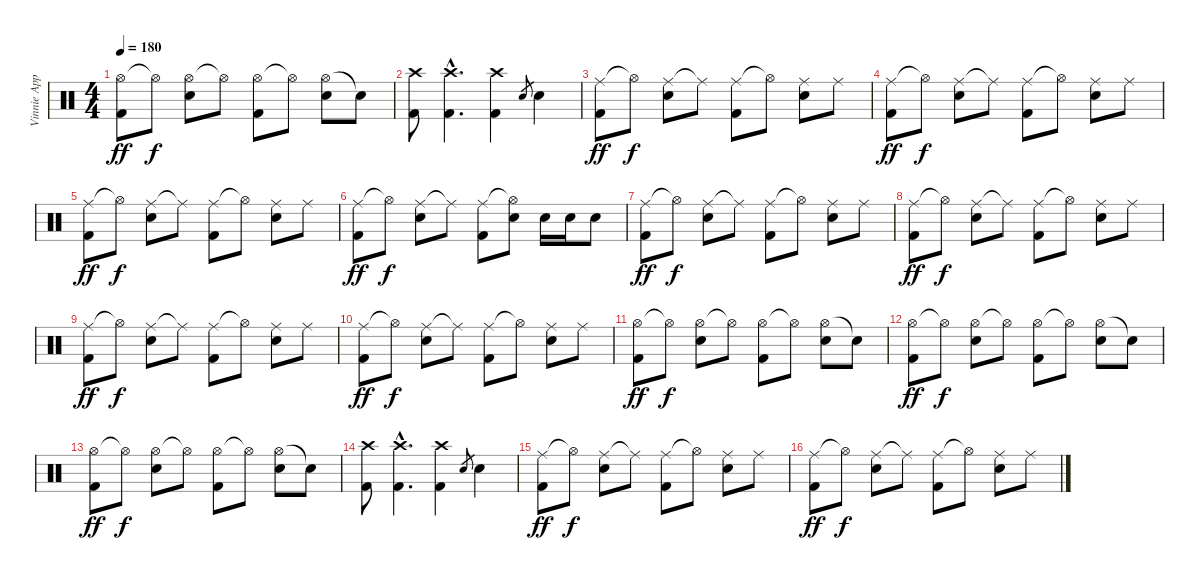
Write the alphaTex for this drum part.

\track ("Vinnie Appice" "Vinnie App") {instrument percussion}
\staff {score}
\articulation defaults
\ts (4 4)
\tempo 180
\clef neutral
\ks c
("Hi-Hat (open)" "Kick (hit) 2").8{dy ff} "Hi-Hat (open)"{t}.8{dy f} ("Hi-Hat (open)" "Snare (hit) 2").8 "Hi-Hat (open)"{t}.8 ("Hi-Hat (open)" "Kick (hit) 2").8 "Hi-Hat (open)"{t}.8 ("Hi-Hat (open)" "Snare (hit) 2").8 "Snare (hit)"{t}.8 |
("Crash high (hit)" "Kick (hit) 2").8 ("Crash high (hit)"{hac} "Kick (hit) 2"{hac}).4{d} ("Crash high (hit)" "Kick (hit) 2").4 "Snare (hit) 2".8{gr} "Snare (hit) 2".4 |
("Ride (middle)" "Kick (hit) 2").8{dy ff} "Hi-Hat (open)"{t}.8{dy f} ("Ride (middle)" "Snare (hit) 2").8 "Ride (middle)"{t}.8 ("Ride (middle)" "Kick (hit) 2").8 "Hi-Hat (open)"{t}.8 ("Ride (middle)" "Snare (hit) 2").8 "Ride (middle)".8 |
("Ride (middle)" "Kick (hit) 2").8{dy ff} "Hi-Hat (open)"{t}.8{dy f} ("Ride (middle)" "Snare (hit) 2").8 "Ride (middle)"{t}.8 ("Ride (middle)" "Kick (hit) 2").8 "Hi-Hat (open)"{t}.8 ("Ride (middle)" "Snare (hit) 2").8 "Ride (middle)".8 |
("Ride (middle)" "Kick (hit) 2").8{dy ff} "Hi-Hat (open)"{t}.8{dy f} ("Ride (middle)" "Snare (hit) 2").8 "Ride (middle)"{t}.8 ("Ride (middle)" "Kick (hit) 2").8 "Hi-Hat (open)"{t}.8 ("Ride (middle)" "Snare (hit) 2").8 "Ride (middle)".8 |
("Ride (middle)" "Kick (hit) 2").8{dy ff} "Hi-Hat (open)"{t}.8{dy f} ("Ride (middle)" "Snare (hit) 2").8 "Ride (middle)"{t}.8 ("Ride (middle)" "Kick (hit) 2").8 ("Hi-Hat (open)"{t} "Snare (hit) 2").8 "Snare (hit) 2".16 "Snare (hit) 2".16 "Snare (hit) 2".8 |
("Ride (middle)" "Kick (hit) 2").8{dy ff} "Hi-Hat (open)"{t}.8{dy f} ("Ride (middle)" "Snare (hit) 2").8 "Ride (middle)"{t}.8 ("Ride (middle)" "Kick (hit) 2").8 "Hi-Hat (open)"{t}.8 ("Ride (middle)" "Snare (hit) 2").8 "Ride (middle)".8 |
("Ride (middle)" "Kick (hit) 2").8{dy ff} "Hi-Hat (open)"{t}.8{dy f} ("Ride (middle)" "Snare (hit) 2").8 "Ride (middle)"{t}.8 ("Ride (middle)" "Kick (hit) 2").8 "Hi-Hat (open)"{t}.8 ("Ride (middle)" "Snare (hit) 2").8 "Ride (middle)".8 |
("Ride (middle)" "Kick (hit) 2").8{dy ff} "Hi-Hat (open)"{t}.8{dy f} ("Ride (middle)" "Snare (hit) 2").8 "Ride (middle)"{t}.8 ("Ride (middle)" "Kick (hit) 2").8 "Hi-Hat (open)"{t}.8 ("Ride (middle)" "Snare (hit) 2").8 "Ride (middle)".8 |
("Ride (middle)" "Kick (hit) 2").8{dy ff} "Hi-Hat (open)"{t}.8{dy f} ("Ride (middle)" "Snare (hit) 2").8 "Ride (middle)"{t}.8 ("Ride (middle)" "Kick (hit) 2").8 "Hi-Hat (open)"{t}.8 ("Ride (middle)" "Snare (hit) 2").8 "Ride (middle)".8 |
("Hi-Hat (open)" "Kick (hit) 2").8{dy ff} "Hi-Hat (open)"{t}.8{dy f} ("Hi-Hat (open)" "Snare (hit) 2").8 "Hi-Hat (open)"{t}.8 ("Hi-Hat (open)" "Kick (hit) 2").8 "Hi-Hat (open)"{t}.8 ("Hi-Hat (open)" "Snare (hit) 2").8 "Snare (hit)"{t}.8 |
("Hi-Hat (open)" "Kick (hit) 2").8{dy ff} "Hi-Hat (open)"{t}.8{dy f} ("Hi-Hat (open)" "Snare (hit) 2").8 "Hi-Hat (open)"{t}.8 ("Hi-Hat (open)" "Kick (hit) 2").8 "Hi-Hat (open)"{t}.8 ("Hi-Hat (open)" "Snare (hit) 2").8 "Snare (hit)"{t}.8 |
("Hi-Hat (open)" "Kick (hit) 2").8{dy ff} "Hi-Hat (open)"{t}.8{dy f} ("Hi-Hat (open)" "Snare (hit) 2").8 "Hi-Hat (open)"{t}.8 ("Hi-Hat (open)" "Kick (hit) 2").8 "Hi-Hat (open)"{t}.8 ("Hi-Hat (open)" "Snare (hit) 2").8 "Snare (hit)"{t}.8 |
("Crash high (hit)" "Kick (hit) 2").8 ("Crash high (hit)"{hac} "Kick (hit) 2"{hac}).4{d} ("Crash high (hit)" "Kick (hit) 2").4 "Snare (hit) 2".8{gr} "Snare (hit) 2".4 |
("Ride (middle)" "Kick (hit) 2").8{dy ff} "Hi-Hat (open)"{t}.8{dy f} ("Ride (middle)" "Snare (hit) 2").8 "Ride (middle)"{t}.8 ("Ride (middle)" "Kick (hit) 2").8 "Hi-Hat (open)"{t}.8 ("Ride (middle)" "Snare (hit) 2").8 "Ride (middle)".8 |
("Ride (middle)" "Kick (hit) 2").8{dy ff} "Hi-Hat (open)"{t}.8{dy f} ("Ride (middle)" "Snare (hit) 2").8 "Ride (middle)"{t}.8 ("Ride (middle)" "Kick (hit) 2").8 "Hi-Hat (open)"{t}.8 ("Ride (middle)" "Snare (hit) 2").8 "Ride (middle)".8
